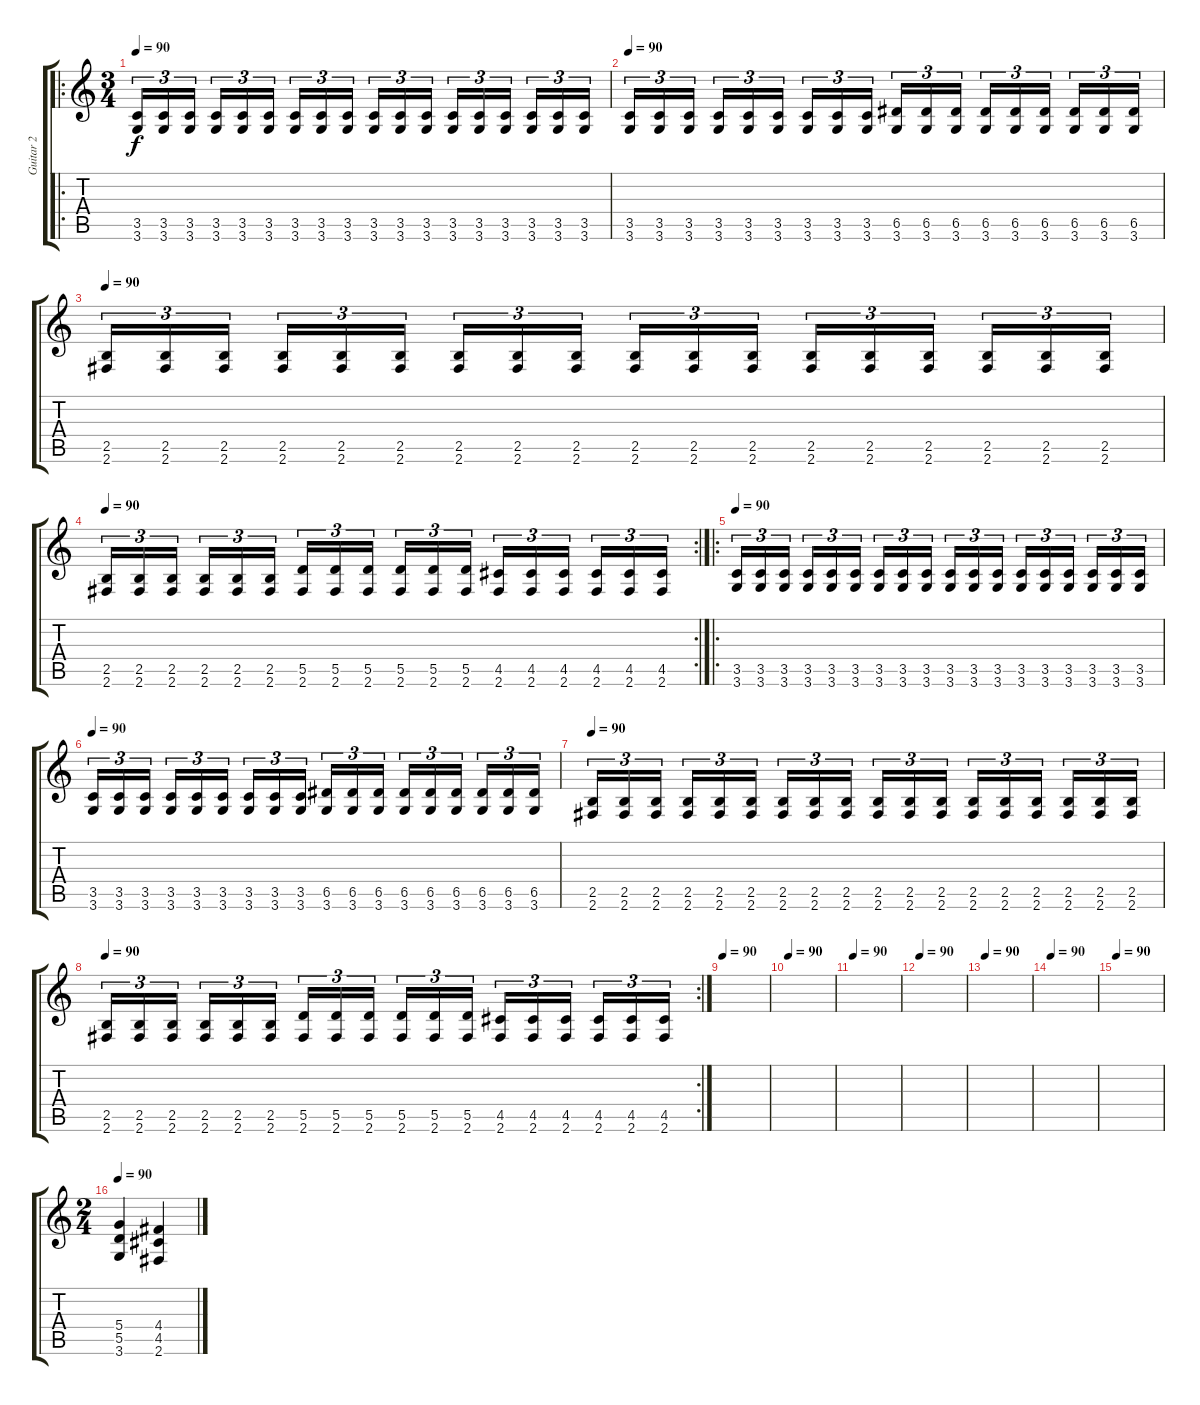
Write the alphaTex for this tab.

\track ("Guitar 2" "Guitar 2") {instrument distortionguitar}
\staff {score tabs}
\tuning (E4 B3 G3 D3 A2 E2) {hide}
\ro
\ts (3 4)
\tempo 90
\clef g2
\ks c
(3.5 3.6).16{tu (3 2) dy f balance 8} (3.5 3.6).16{tu (3 2)} (3.5 3.6).16{tu (3 2)} (3.5 3.6).16{tu (3 2)} (3.5 3.6).16{tu (3 2)} (3.5 3.6).16{tu (3 2)} (3.5 3.6).16{tu (3 2)} (3.5 3.6).16{tu (3 2)} (3.5 3.6).16{tu (3 2)} (3.5 3.6).16{tu (3 2)} (3.5 3.6).16{tu (3 2)} (3.5 3.6).16{tu (3 2)} (3.5 3.6).16{tu (3 2)} (3.5 3.6).16{tu (3 2)} (3.5 3.6).16{tu (3 2)} (3.5 3.6).16{tu (3 2)} (3.5 3.6).16{tu (3 2)} (3.5 3.6).16{tu (3 2)} |
\tempo 90
(3.5 3.6).16{tu (3 2) balance 8} (3.5 3.6).16{tu (3 2)} (3.5 3.6).16{tu (3 2)} (3.5 3.6).16{tu (3 2)} (3.5 3.6).16{tu (3 2)} (3.5 3.6).16{tu (3 2)} (3.5 3.6).16{tu (3 2)} (3.5 3.6).16{tu (3 2)} (3.5 3.6).16{tu (3 2)} (6.5 3.6).16{tu (3 2)} (6.5 3.6).16{tu (3 2)} (6.5 3.6).16{tu (3 2)} (6.5 3.6).16{tu (3 2)} (6.5 3.6).16{tu (3 2)} (6.5 3.6).16{tu (3 2)} (6.5 3.6).16{tu (3 2)} (6.5 3.6).16{tu (3 2)} (6.5 3.6).16{tu (3 2)} |
\tempo 90
(2.5 2.6).16{tu (3 2)} (2.5 2.6).16{tu (3 2)} (2.5 2.6).16{tu (3 2)} (2.5 2.6).16{tu (3 2)} (2.5 2.6).16{tu (3 2)} (2.5 2.6).16{tu (3 2)} (2.5 2.6).16{tu (3 2)} (2.5 2.6).16{tu (3 2)} (2.5 2.6).16{tu (3 2)} (2.5 2.6).16{tu (3 2)} (2.5 2.6).16{tu (3 2)} (2.5 2.6).16{tu (3 2)} (2.5 2.6).16{tu (3 2)} (2.5 2.6).16{tu (3 2)} (2.5 2.6).16{tu (3 2)} (2.5 2.6).16{tu (3 2)} (2.5 2.6).16{tu (3 2)} (2.5 2.6).16{tu (3 2)} |
\rc 2
\tempo 90
(2.5 2.6).16{tu (3 2)} (2.5 2.6).16{tu (3 2)} (2.5 2.6).16{tu (3 2)} (2.5 2.6).16{tu (3 2)} (2.5 2.6).16{tu (3 2)} (2.5 2.6).16{tu (3 2)} (5.5 2.6).16{tu (3 2)} (5.5 2.6).16{tu (3 2)} (5.5 2.6).16{tu (3 2)} (5.5 2.6).16{tu (3 2)} (5.5 2.6).16{tu (3 2)} (5.5 2.6).16{tu (3 2)} (4.5 2.6).16{tu (3 2)} (4.5 2.6).16{tu (3 2)} (4.5 2.6).16{tu (3 2)} (4.5 2.6).16{tu (3 2)} (4.5 2.6).16{tu (3 2)} (4.5 2.6).16{tu (3 2)} |
\ro
\tempo 90
(3.5 3.6).16{tu (3 2) balance 8} (3.5 3.6).16{tu (3 2)} (3.5 3.6).16{tu (3 2)} (3.5 3.6).16{tu (3 2)} (3.5 3.6).16{tu (3 2)} (3.5 3.6).16{tu (3 2)} (3.5 3.6).16{tu (3 2)} (3.5 3.6).16{tu (3 2)} (3.5 3.6).16{tu (3 2)} (3.5 3.6).16{tu (3 2)} (3.5 3.6).16{tu (3 2)} (3.5 3.6).16{tu (3 2)} (3.5 3.6).16{tu (3 2)} (3.5 3.6).16{tu (3 2)} (3.5 3.6).16{tu (3 2)} (3.5 3.6).16{tu (3 2)} (3.5 3.6).16{tu (3 2)} (3.5 3.6).16{tu (3 2)} |
\tempo 90
(3.5 3.6).16{tu (3 2) balance 8} (3.5 3.6).16{tu (3 2)} (3.5 3.6).16{tu (3 2)} (3.5 3.6).16{tu (3 2)} (3.5 3.6).16{tu (3 2)} (3.5 3.6).16{tu (3 2)} (3.5 3.6).16{tu (3 2)} (3.5 3.6).16{tu (3 2)} (3.5 3.6).16{tu (3 2)} (6.5 3.6).16{tu (3 2)} (6.5 3.6).16{tu (3 2)} (6.5 3.6).16{tu (3 2)} (6.5 3.6).16{tu (3 2)} (6.5 3.6).16{tu (3 2)} (6.5 3.6).16{tu (3 2)} (6.5 3.6).16{tu (3 2)} (6.5 3.6).16{tu (3 2)} (6.5 3.6).16{tu (3 2)} |
\tempo 90
(2.5 2.6).16{tu (3 2)} (2.5 2.6).16{tu (3 2)} (2.5 2.6).16{tu (3 2)} (2.5 2.6).16{tu (3 2)} (2.5 2.6).16{tu (3 2)} (2.5 2.6).16{tu (3 2)} (2.5 2.6).16{tu (3 2)} (2.5 2.6).16{tu (3 2)} (2.5 2.6).16{tu (3 2)} (2.5 2.6).16{tu (3 2)} (2.5 2.6).16{tu (3 2)} (2.5 2.6).16{tu (3 2)} (2.5 2.6).16{tu (3 2)} (2.5 2.6).16{tu (3 2)} (2.5 2.6).16{tu (3 2)} (2.5 2.6).16{tu (3 2)} (2.5 2.6).16{tu (3 2)} (2.5 2.6).16{tu (3 2)} |
\rc 2
\tempo 90
(2.5 2.6).16{tu (3 2)} (2.5 2.6).16{tu (3 2)} (2.5 2.6).16{tu (3 2)} (2.5 2.6).16{tu (3 2)} (2.5 2.6).16{tu (3 2)} (2.5 2.6).16{tu (3 2)} (5.5 2.6).16{tu (3 2)} (5.5 2.6).16{tu (3 2)} (5.5 2.6).16{tu (3 2)} (5.5 2.6).16{tu (3 2)} (5.5 2.6).16{tu (3 2)} (5.5 2.6).16{tu (3 2)} (4.5 2.6).16{tu (3 2)} (4.5 2.6).16{tu (3 2)} (4.5 2.6).16{tu (3 2)} (4.5 2.6).16{tu (3 2)} (4.5 2.6).16{tu (3 2)} (4.5 2.6).16{tu (3 2)} |
\tempo 90
|
\tempo 90
|
\tempo 90
|
\tempo 90
|
\tempo 90
|
\tempo 90
|
\tempo 90
|
\ts (2 4)
\tempo 90
(5.4 5.5 3.6).4 (4.4 4.5 2.6).4
